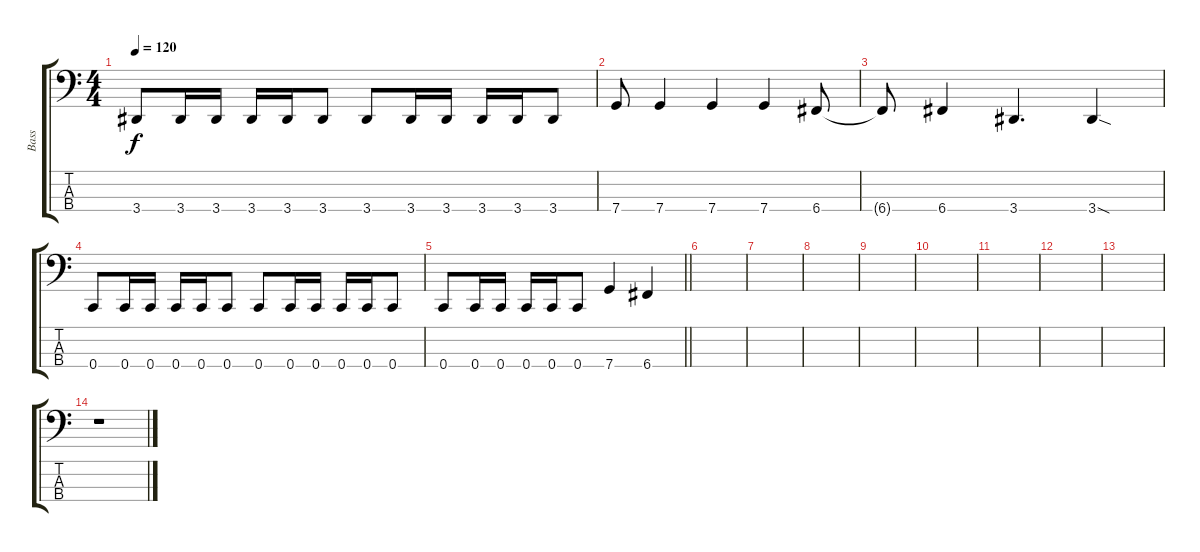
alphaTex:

\track ("Bass" "Bass") {instrument electricbassfinger}
\staff {score tabs}
\tuning (F2 C2 G1 C1) {hide}
\ts (4 4)
\tempo 120
\clef f4
\ks c
3.4.8{dy f} 3.4.16 3.4.16 3.4.16 3.4.16 3.4.8 3.4.8 3.4.16 3.4.16 3.4.16 3.4.16 3.4.8 |
7.4.8 7.4.4 7.4.4 7.4.4 6.4.8 |
6.4{t}.8 6.4.4 3.4.4{d} 3.4{sod}.4 |
0.4.8 0.4.16 0.4.16 0.4.16 0.4.16 0.4.8 0.4.8 0.4.16 0.4.16 0.4.16 0.4.16 0.4.8 |
\barLineRight lightlight
0.4.8 0.4.16 0.4.16 0.4.16 0.4.16 0.4.8 7.4.4 6.4.4 |
|
|
|
|
|
|
|
|
r.1
